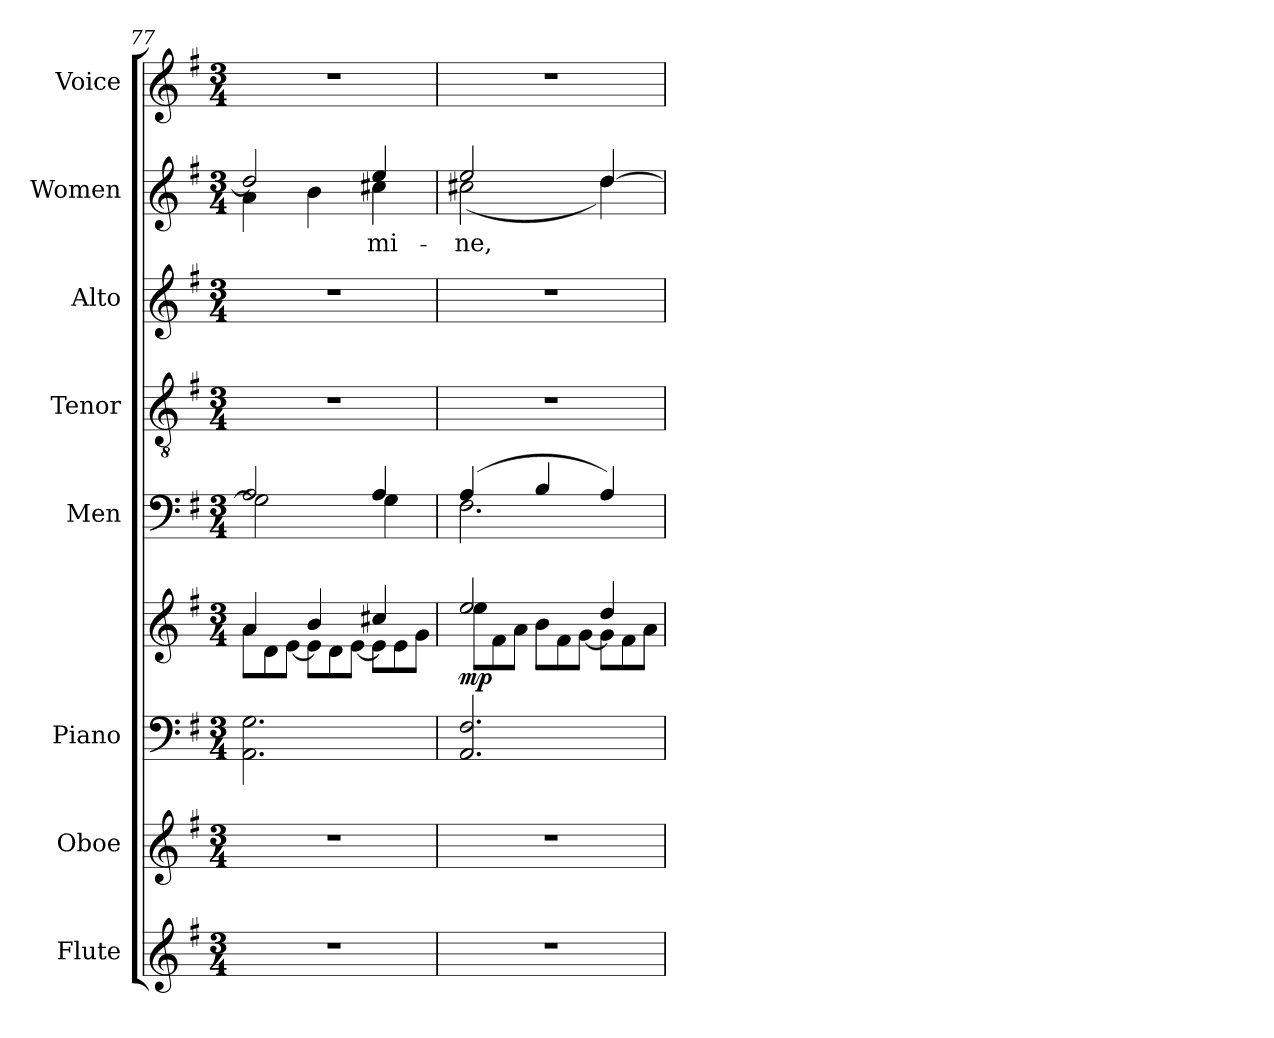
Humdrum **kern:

**kern	**kern	**kern	**kern	**dynam	**kern	**kern	**kern	**kern	**text	**kern
*part8	*part7	*part6	*part6	*part6	*part5	*part4	*part3	*part2	*part2	*part1
*staff9	*staff8	*staff7	*staff6	*staff6/7	*staff5	*staff4	*staff3	*staff2	*staff2	*staff1
*I"Flute	*I"Oboe	*I"Piano	*	*	*I"Men	*I"Tenor	*I"Alto	*I"Women	*	*I"Voice
*I'Fl	*I'Ob	*I'Pno.	*	*	*I'M.	*I'T.	*I'A.	*I'W.	*	*I'Vo.
*clefG2	*clefG2	*clefF4	*clefG2	*	*clefF4	*clefGv2	*clefG2	*clefG2	*	*clefG2
*k[f#]	*k[f#]	*k[f#]	*k[f#]	*	*k[f#]	*k[f#]	*k[f#]	*k[f#]	*	*k[f#]
*M3/4	*M3/4	*M3/4	*M3/4	*	*M3/4	*M3/4	*M3/4	*M3/4	*	*M3/4
=77	=77	=77	=77	=77	=77	=77	=77	=77	=77	=77
*	*	*	*^	*	*	*	*	*	*	*
*	*	*	*	*Xtuplet	*	*	*	*	*	*	*
*	*	*	*	*	*	*^	*	*	*^	*	*
2.r	2.r	2.AA\ 2.G\	4a/	12a\L	.	2A/	2G\]	2.r	2.r	2dd/]	4a\	.	2.r
.	.	.	.	12d\	.	.	.	.	.	.	.	.	.
.	.	.	.	[12e\J	.	.	.	.	.	.	.	.	.
.	.	.	4b/	12e\L]	.	.	.	.	.	.	4b\	.	.
.	.	.	.	12d\	.	.	.	.	.	.	.	.	.
.	.	.	.	[12e\J	.	.	.	.	.	.	.	.	.
!	!	!	!	!	!	!	!	!	!	!	!	!LO:LY:b	!
.	.	.	4cc#X/	12e\L]	.	4A/	4G\	.	.	4ee/	4cc#X\	-mi-	.
.	.	.	.	12e\	.	.	.	.	.	.	.	.	.
.	.	.	.	12g\J	.	.	.	.	.	.	.	.	.
!!LO:LB:g=z
=78	=78	=78	=78	=78	=78	=78	=78	=78	=78	=78	=78	=78	=78
!	!	!	!	!	!	!	!	!	!	!	!	!LO:LY:a	!
!	!	!	!	!	!LO:DY:a=2	!	!	!	!	!	!	!LO:LY:b	!
2.r	2.r	2.AA/ 2.F#/	2ee/	12ee\L	mp	(>4A/	2.F#\	2.r	2.r	2ee/	(<2cc#X\	-ne,	2.r
.	.	.	.	12f#\	.	.	.	.	.	.	.	.	.
.	.	.	.	12a\J	.	.	.	.	.	.	.	.	.
.	.	.	.	12b\L	.	4B/	.	.	.	.	.	.	.
.	.	.	.	12f#\	.	.	.	.	.	.	.	.	.
.	.	.	.	[12g\J	.	.	.	.	.	.	.	.	.
.	.	.	4dd/	12g\L]	.	4A/)	.	.	.	[4dd/	4dd\)	.	.
.	.	.	.	12f#\	.	.	.	.	.	.	.	.	.
.	.	.	.	12a\J	.	.	.	.	.	.	.	.	.
*	*	*	*v	*v	*	*	*	*	*	*v	*v	*	*
*	*	*	*	*	*v	*v	*	*	*	*	*
=	=	=	=	=	=	=	=	=	=	=
*-	*-	*-	*-	*-	*-	*-	*-	*-	*-	*-
